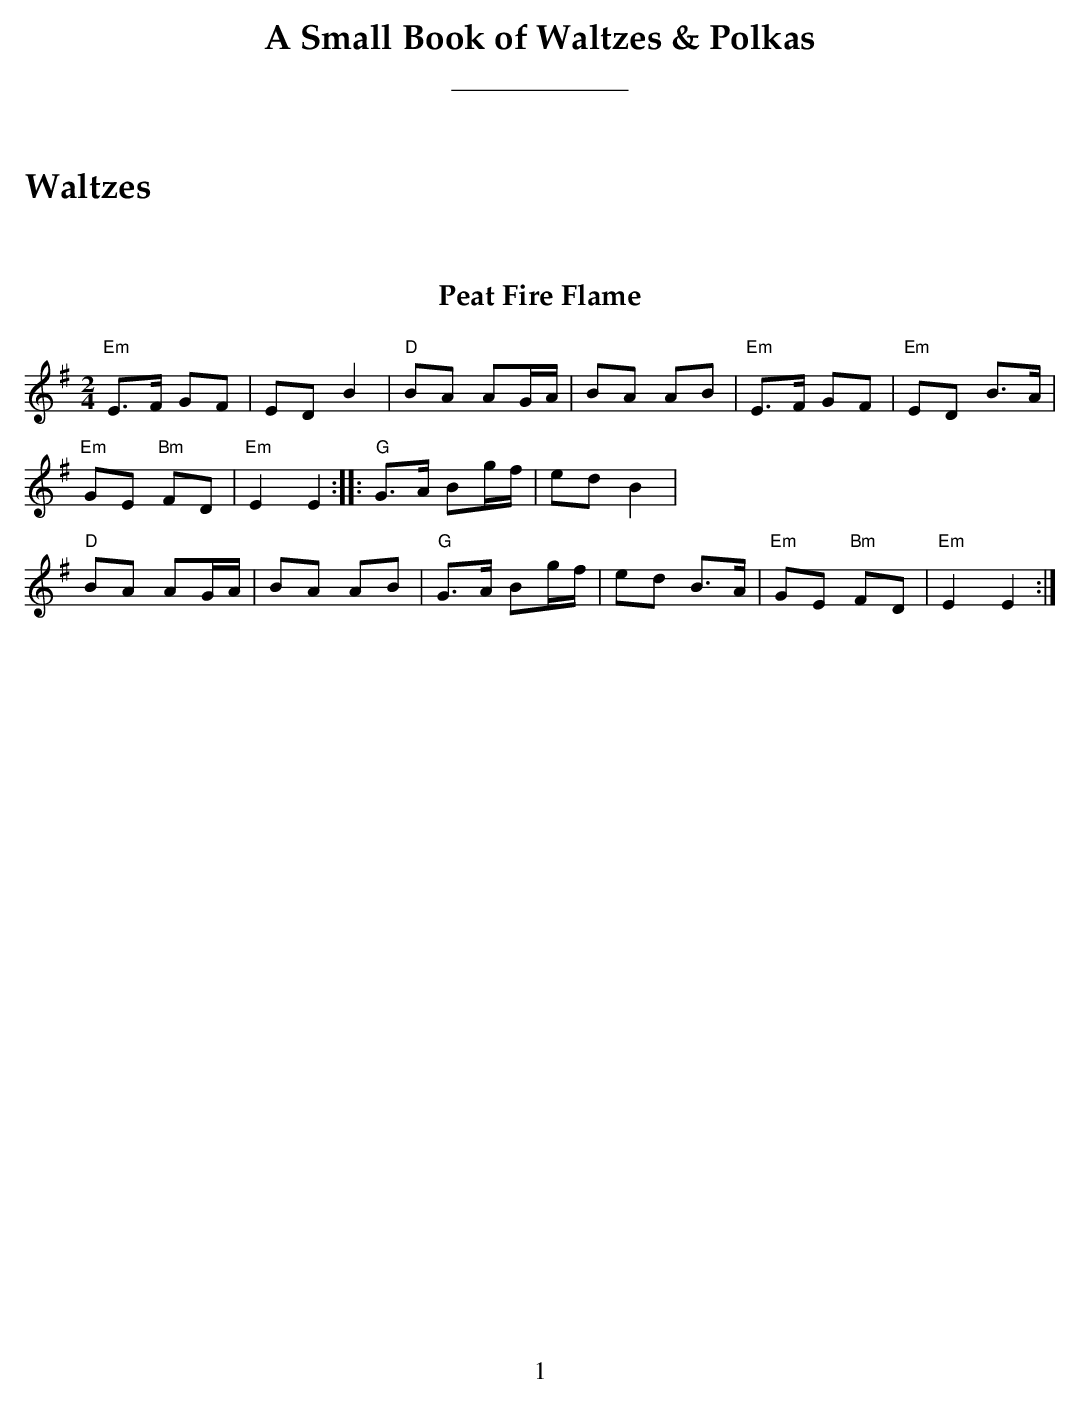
X:1
T:Peat Fire Flame
M:2/4
L:1/8
K:Em
"Em"E3/2F/2 GF|ED B2|"D"BA AG/2A/2|BA AB|
"Em"E3/2F/2 GF|"Em"ED B3/2A/2|"Em"GE "Bm"FD|"Em"E2 E2:|
|:"G"G3/2A/2 Bg/2f/2|ed B2|"D"BA AG/2A/2|BA AB|
"G"G3/2A/2 Bg/2f/2|ed B3/2A/2|"Em"GE "Bm"FD|"Em"E2 E2:|
